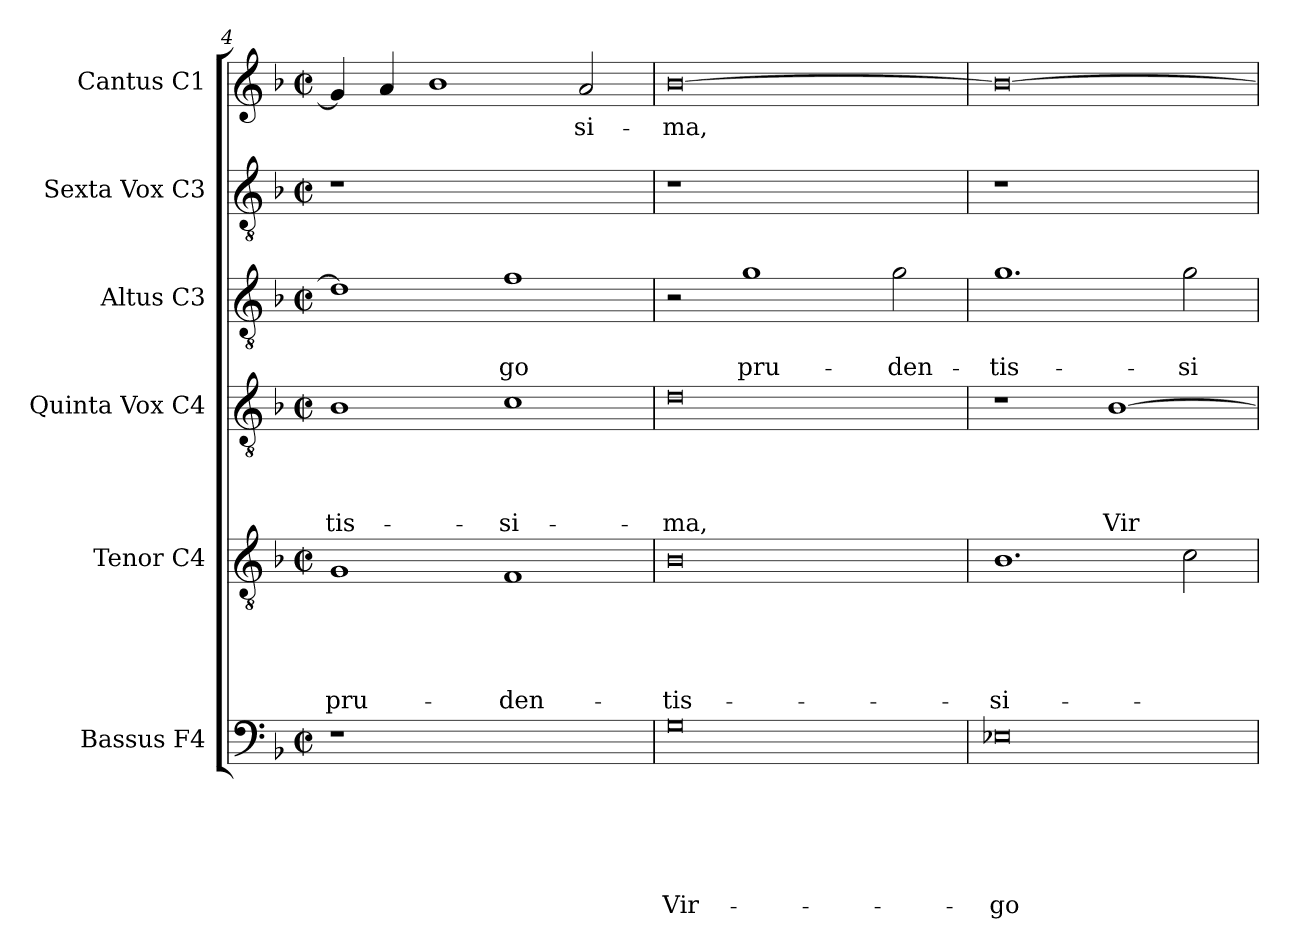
**kern	**text	**text	**text	**text	**text	**text	**kern	**text	**text	**text	**text	**text	**kern	**text	**text	**text	**text	**kern	**text	**text	**kern	**kern	**text
*part6	*part6	*part6	*part6	*part6	*part6	*part6	*part5	*part5	*part5	*part5	*part5	*part5	*part4	*part4	*part4	*part4	*part4	*part3	*part3	*part3	*part2	*part1	*part1
*staff6	*staff6	*staff6	*staff6	*staff6	*staff6	*staff6	*staff5	*staff5	*staff5	*staff5	*staff5	*staff5	*staff4	*staff4	*staff4	*staff4	*staff4	*staff3	*staff3	*staff3	*staff2	*staff1	*staff1
*I"Bassus F4	*	*	*	*	*	*	*I"Tenor C4	*	*	*	*	*	*I"Quinta Vox C4	*	*	*	*	*I"Altus C3	*	*	*I"Sexta Vox C3	*I"Cantus C1	*
*I'B	*	*	*	*	*	*	*I'T	*	*	*	*	*	*	*	*	*	*	*I'A	*	*	*	*I'C	*
*clefF4	*	*	*	*	*	*	*clefGv2	*	*	*	*	*	*clefGv2	*	*	*	*	*clefGv2	*	*	*clefGv2	*clefG2	*
*k[b-]	*	*	*	*	*	*	*k[b-]	*	*	*	*	*	*k[b-]	*	*	*	*	*k[b-]	*	*	*k[b-]	*k[b-]	*
*F:	*	*	*	*	*	*	*F:	*	*	*	*	*	*F:	*	*	*	*	*F:	*	*	*F:	*F:	*
*M2/2	*	*	*	*	*	*	*M2/2	*	*	*	*	*	*M2/2	*	*	*	*	*M2/2	*	*	*M2/2	*M2/2	*
*met(c|)	*	*	*	*	*	*	*met(c|)	*	*	*	*	*	*met(c|)	*	*	*	*	*met(c|)	*	*	*met(c|)	*met(c|)	*
=4	=4	=4	=4	=4	=4	=4	=4	=4	=4	=4	=4	=4	=4	=4	=4	=4	=4	=4	=4	=4	=4	=4	=4
!	!	!	!	!	!	!	!	!	!	!	!	!LO:LY:b	!	!	!	!	!LO:LY:b	!	!	!	!	!	!
1r	.	.	.	.	.	.	1G	.	.	.	.	pru-	1B-	.	.	.	-tis-	1d]	.	.	1r	4g/]	.
.	.	.	.	.	.	.	.	.	.	.	.	.	.	.	.	.	.	.	.	.	.	4a/	.
.	.	.	.	.	.	.	.	.	.	.	.	.	.	.	.	.	.	.	.	.	.	1b-	.
!	!	!	!	!	!	!	!	!	!	!	!	!LO:LY:b	!	!	!	!	!LO:LY:b	!	!	!LO:LY:b	!	!	!
1ryy	.	.	.	.	.	.	1F	.	.	.	.	-den-	1c	.	.	.	-si-	1f	.	-go	1ryy	.	.
!	!	!	!	!	!	!	!	!	!	!	!	!	!	!	!	!	!	!	!	!	!	!	!LO:LY:b
.	.	.	.	.	.	.	.	.	.	.	.	.	.	.	.	.	.	.	.	.	.	2a/	-si-
=5	=5	=5	=5	=5	=5	=5	=5	=5	=5	=5	=5	=5	=5	=5	=5	=5	=5	=5	=5	=5	=5	=5	=5
!	!	!	!	!	!	!LO:LY:b	!	!	!	!	!	!LO:LY:b	!	!	!	!	!LO:LY:b	!	!	!	!	!	!LO:LY:b
0G	.	.	.	.	.	Vir-	0B-	.	.	.	.	-tis-	0d	.	.	.	-ma,	2r	.	.	1r	[0b-	-ma,
!	!	!	!	!	!	!	!	!	!	!	!	!	!	!	!	!	!	!	!	!LO:LY:b	!	!	!
.	.	.	.	.	.	.	.	.	.	.	.	.	.	.	.	.	.	1g	.	pru-	.	.	.
.	.	.	.	.	.	.	.	.	.	.	.	.	.	.	.	.	.	.	.	.	1ryy	.	.
!	!	!	!	!	!	!	!	!	!	!	!	!	!	!	!	!	!	!	!	!LO:LY:b	!	!	!
.	.	.	.	.	.	.	.	.	.	.	.	.	.	.	.	.	.	2g\	.	-den-	.	.	.
=6	=6	=6	=6	=6	=6	=6	=6	=6	=6	=6	=6	=6	=6	=6	=6	=6	=6	=6	=6	=6	=6	=6	=6
!	!	!	!	!	!	!LO:LY:b	!	!	!	!	!	!LO:LY:b	!	!	!	!	!	!	!	!LO:LY:b	!	!	!
0E-X	.	.	.	.	.	-go	1.B-	.	.	.	.	-si-	1r	.	.	.	.	1.g	.	-tis-	1r	0b-_	.
!	!	!	!	!	!	!	!	!	!	!	!	!	!	!	!	!	!LO:LY:b	!	!	!	!	!	!
.	.	.	.	.	.	.	.	.	.	.	.	.	[1B-	.	.	.	Vir-	.	.	.	1ryy	.	.
!	!	!	!	!	!	!	!	!	!	!	!	!	!	!	!	!	!	!	!	!LO:LY:b	!	!	!
.	.	.	.	.	.	.	2c\	.	.	.	.	.	.	.	.	.	.	2g\	.	-si-	.	.	.
=	=	=	=	=	=	=	=	=	=	=	=	=	=	=	=	=	=	=	=	=	=	=	=
*-	*-	*-	*-	*-	*-	*-	*-	*-	*-	*-	*-	*-	*-	*-	*-	*-	*-	*-	*-	*-	*-	*-	*-
